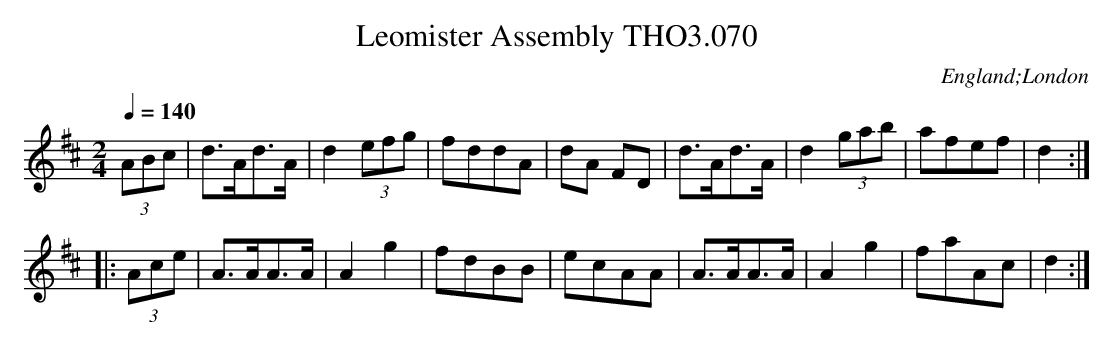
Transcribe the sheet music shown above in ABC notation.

X:1
T:Leomister Assembly THO3.070
O:England;London
M:2/4
L:1/8
Q:1/4=140
K:D
(3ABc|d>Ad>A|d2 (3efg|fddA|dA FD|d>Ad>A|d2 (3gab|afef|d2:|
|:(3Ace|A>AA>A|A2g2|fdBB|ecAA|A>AA>A|A2g2|faAc|d2:|
